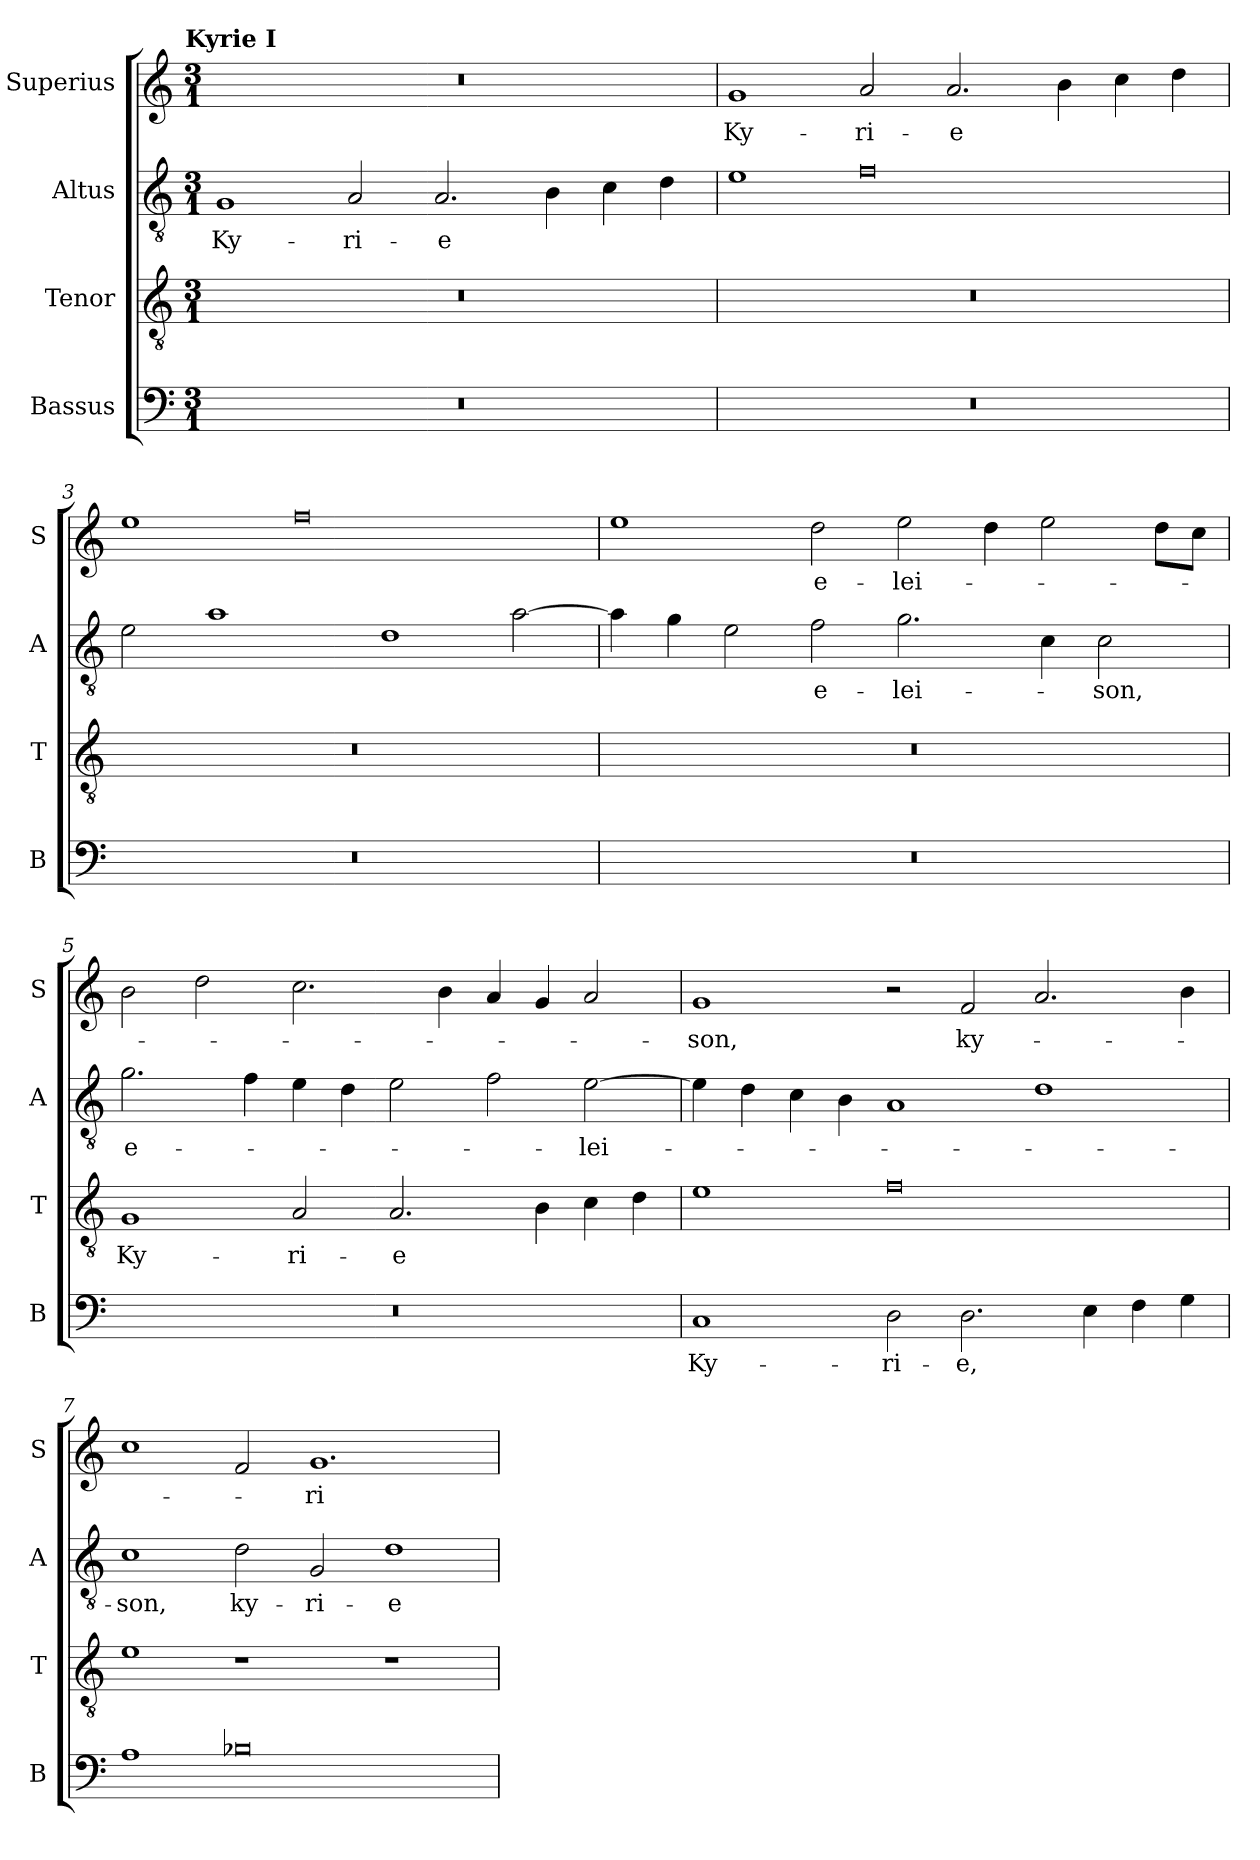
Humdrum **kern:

**kern	**text	**kern	**text	**kern	**text	**kern	**text
*part4	*part4	*part3	*part3	*part2	*part2	*part1	*part1
*staff4	*staff4	*staff3	*staff3	*staff2	*staff2	*staff1	*staff1
*I"Bassus	*	*I"Tenor	*	*I"Altus	*	*I"Superius	*
*I'B	*	*I'T	*	*I'A	*	*I'S	*
*clefF4	*	*clefGv2	*	*clefGv2	*	*clefG2	*
*k[]	*	*k[]	*	*k[]	*	*k[]	*
!!LO:TX:omd:t=Kyrie I
*M3/1	*	*M3/1	*	*M3/1	*	*M3/1	*
=1	=1	=1	=1	=1	=1	=1	=1
0.r	.	0.r	.	1G	Ky-	0.r	.
.	.	.	.	2A/	-ri-	.	.
.	.	.	.	2.A/	-e	.	.
.	.	.	.	4B\	.	.	.
.	.	.	.	4c\	.	.	.
.	.	.	.	4d\	.	.	.
=2	=2	=2	=2	=2	=2	=2	=2
0.r	.	0.r	.	1e	.	1g	Ky-
.	.	.	.	0f	.	2a/	-ri-
.	.	.	.	.	.	2.a/	-e
.	.	.	.	.	.	4b\	.
.	.	.	.	.	.	4cc\	.
.	.	.	.	.	.	4dd\	.
=3	=3	=3	=3	=3	=3	=3	=3
0.r	.	0.r	.	2e\	.	1ee	.
.	.	.	.	1a	.	.	.
.	.	.	.	.	.	0ff	.
.	.	.	.	1d	.	.	.
.	.	.	.	[2a\	.	.	.
=4	=4	=4	=4	=4	=4	=4	=4
0.r	.	0.r	.	4a\]	.	1ee	.
.	.	.	.	4g\	.	.	.
.	.	.	.	2e\	.	.	.
.	.	.	.	2f\	e-	2dd\	e-
.	.	.	.	2.g\	-lei-	2ee\	-lei-
.	.	.	.	.	.	4dd\	.
.	.	.	.	4c\	.	2ee\	.
.	.	.	.	2c\	-son,	.	.
.	.	.	.	.	.	8dd\L	.
.	.	.	.	.	.	8cc\J	.
=5	=5	=5	=5	=5	=5	=5	=5
0.r	.	1G	Ky-	2.g\	e-	2b\	.
.	.	.	.	.	.	2dd\	.
.	.	.	.	4f\	.	.	.
.	.	2A/	-ri-	4e\	.	2.cc\	.
.	.	.	.	4d\	.	.	.
.	.	2.A/	-e	2e\	.	.	.
.	.	.	.	.	.	4b\	.
.	.	.	.	2f\	.	4a/	.
.	.	4B\	.	.	.	4g/	.
.	.	4c\	.	[2e\	-lei-	2a/	.
.	.	4d\	.	.	.	.	.
=6	=6	=6	=6	=6	=6	=6	=6
1C	Ky-	1e	.	4e\]	.	1g	-son,
.	.	.	.	4d\	.	.	.
.	.	.	.	4c\	.	.	.
.	.	.	.	4B\	.	.	.
2D\	-ri-	0f	.	1A	.	2r	.
2.D\	-e,	.	.	.	.	2f/	ky-
.	.	.	.	1d	.	2.a/	.
4E\	.	.	.	.	.	.	.
4F\	.	.	.	.	.	.	.
4G\	.	.	.	.	.	4b\	.
=7	=7	=7	=7	=7	=7	=7	=7
1A	.	1e	.	1c	-son,	1cc	.
0B-X	.	1r	.	2d\	ky-	2f/	.
.	.	.	.	2G/	-ri-	1.g	-ri-
.	.	1r	.	1d	-e	.	.
=	=	=	=	=	=	=	=
*-	*-	*-	*-	*-	*-	*-	*-
